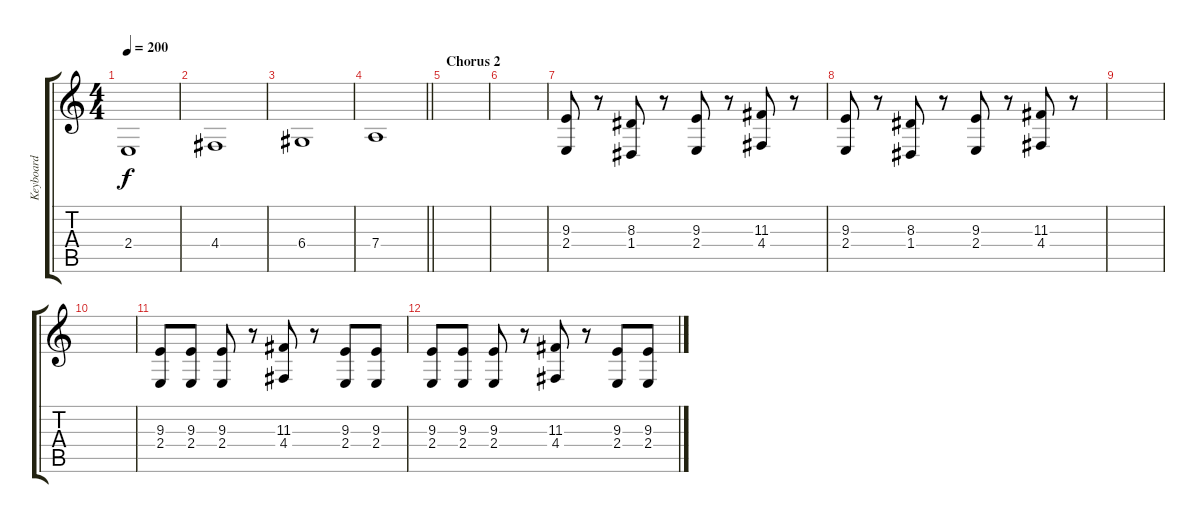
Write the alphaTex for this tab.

\track ("Keyboard" "Keyboard") {instrument lead2sawtooth}
\staff {score tabs}
\tuning (E4 B3 G3 D3 A2 E2) {hide}
\ts (4 4)
\tempo 200
\clef g2
\ks c
2.4.1{dy f} |
4.4.1 |
6.4.1 |
\barLineRight lightlight
7.4.1 |
\section ("" "Chorus 2")
|
|
(9.3 2.4).8 r.8 (8.3 1.4).8 r.8 (9.3 2.4).8 r.8 (11.3 4.4).8 r.8 |
(9.3 2.4).8 r.8 (8.3 1.4).8 r.8 (9.3 2.4).8 r.8 (11.3 4.4).8 r.8 |
|
|
(9.3 2.4).8 (9.3 2.4).8 (9.3 2.4).8 r.8 (11.3 4.4).8 r.8 (9.3 2.4).8 (9.3 2.4).8 |
(9.3 2.4).8 (9.3 2.4).8 (9.3 2.4).8 r.8 (11.3 4.4).8 r.8 (9.3 2.4).8 (9.3 2.4).8
